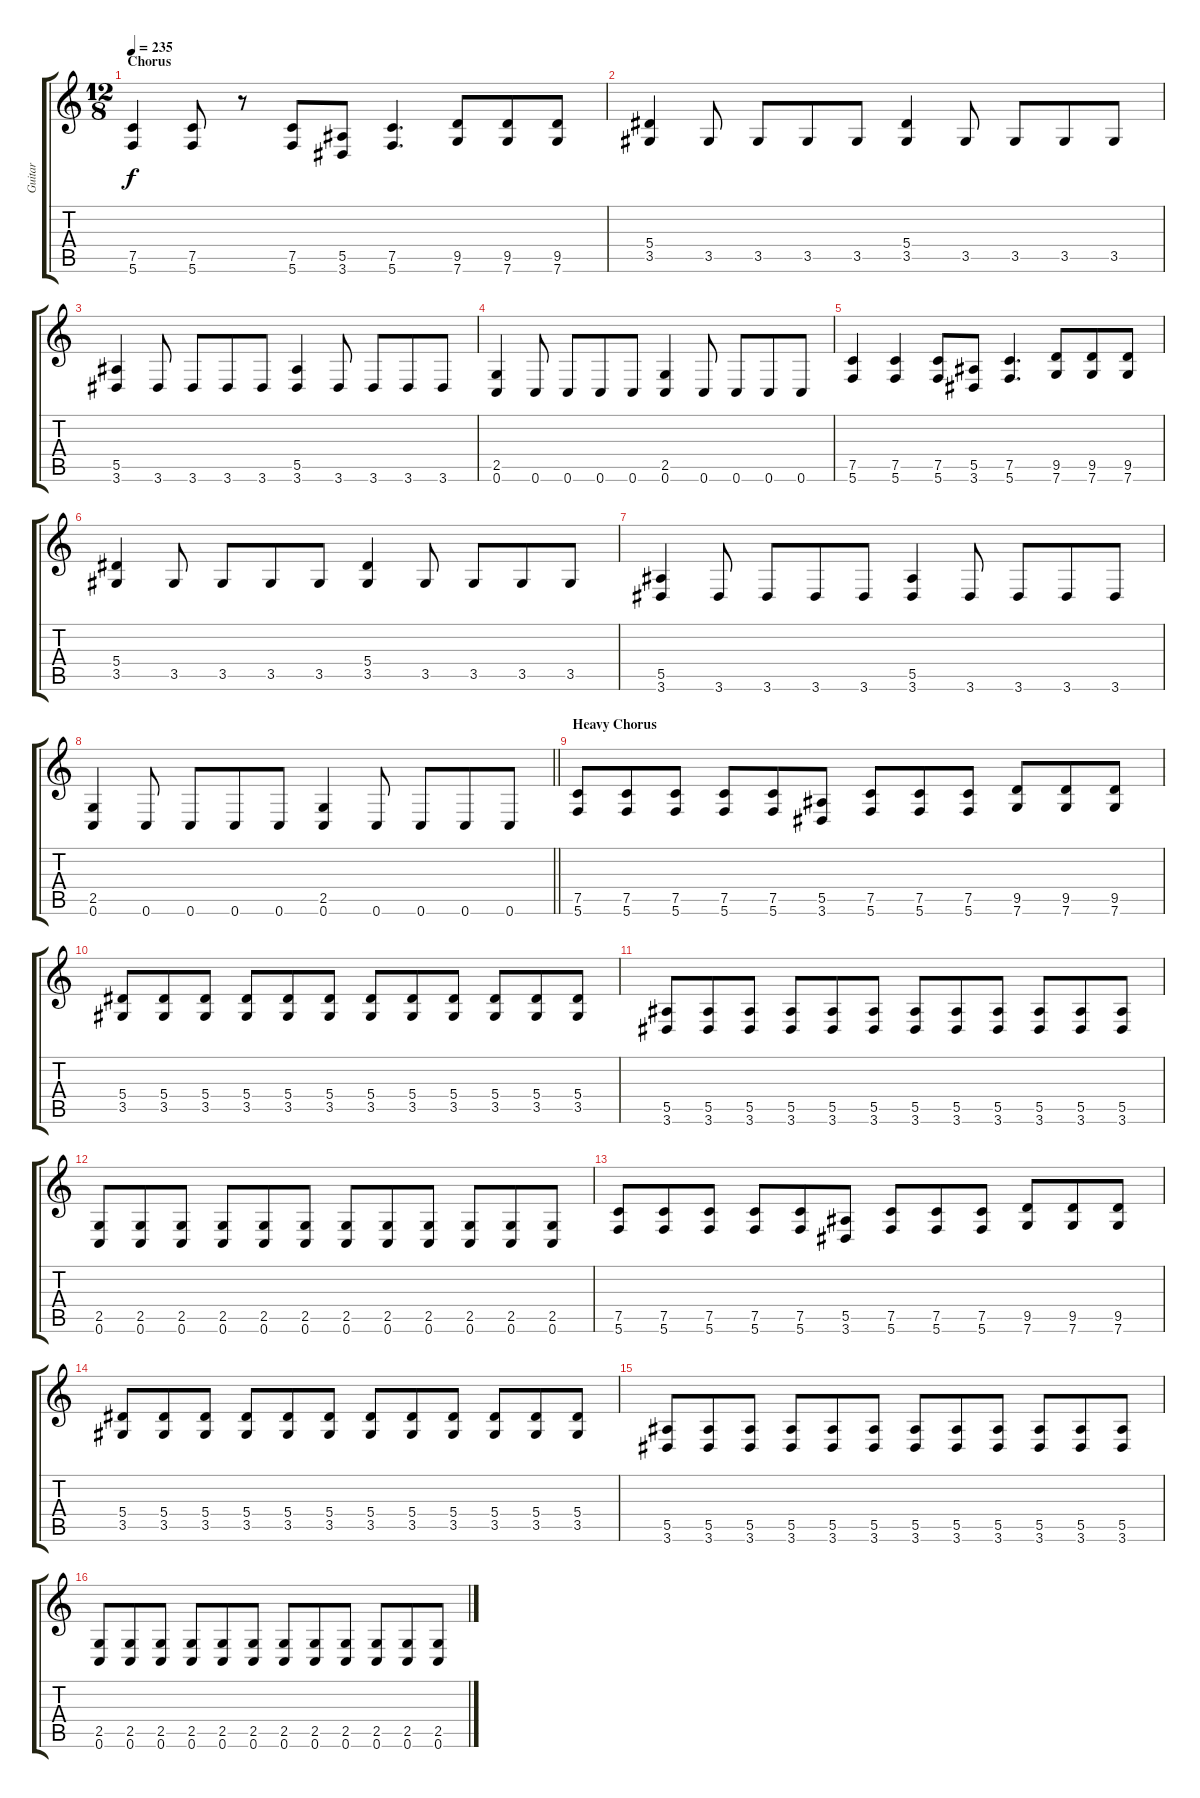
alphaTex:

\track ("Guitar" "Guitar") {instrument distortionguitar}
\staff {score tabs}
\tuning (C4 G3 Eb3 Bb2 F2 C2) {hide}
\ts (12 8)
\section ("" "Chorus")
\tempo 235
\clef g2
\ks c
(7.5 5.6).4{dy f} (7.5 5.6).8 r.8 (7.5 5.6).8 (5.5 3.6).8 (7.5 5.6).4{d} (9.5 7.6).8 (9.5 7.6).8 (9.5 7.6).8 |
(5.4 3.5).4 3.5.8 3.5.8 3.5.8 3.5.8 (5.4 3.5).4 3.5.8 3.5.8 3.5.8 3.5.8 |
(5.5 3.6).4 3.6.8 3.6.8 3.6.8 3.6.8 (5.5 3.6).4 3.6.8 3.6.8 3.6.8 3.6.8 |
(2.5 0.6).4 0.6.8 0.6.8 0.6.8 0.6.8 (2.5 0.6).4 0.6.8 0.6.8 0.6.8 0.6.8 |
(7.5 5.6).4 (7.5 5.6).4 (7.5 5.6).8 (5.5 3.6).8 (7.5 5.6).4{d} (9.5 7.6).8 (9.5 7.6).8 (9.5 7.6).8 |
(5.4 3.5).4 3.5.8 3.5.8 3.5.8 3.5.8 (5.4 3.5).4 3.5.8 3.5.8 3.5.8 3.5.8 |
(5.5 3.6).4 3.6.8 3.6.8 3.6.8 3.6.8 (5.5 3.6).4 3.6.8 3.6.8 3.6.8 3.6.8 |
\barLineRight lightlight
(2.5 0.6).4 0.6.8 0.6.8 0.6.8 0.6.8 (2.5 0.6).4 0.6.8 0.6.8 0.6.8 0.6.8 |
\section ("" "Heavy Chorus")
(7.5 5.6).8 (7.5 5.6).8 (7.5 5.6).8 (7.5 5.6).8 (7.5 5.6).8 (5.5 3.6).8 (7.5 5.6).8 (7.5 5.6).8 (7.5 5.6).8 (9.5 7.6).8 (9.5 7.6).8 (9.5 7.6).8 |
(5.4 3.5).8 (5.4 3.5).8 (5.4 3.5).8 (5.4 3.5).8 (5.4 3.5).8 (5.4 3.5).8 (5.4 3.5).8 (5.4 3.5).8 (5.4 3.5).8 (5.4 3.5).8 (5.4 3.5).8 (5.4 3.5).8 |
(5.5 3.6).8 (5.5 3.6).8 (5.5 3.6).8 (5.5 3.6).8 (5.5 3.6).8 (5.5 3.6).8 (5.5 3.6).8 (5.5 3.6).8 (5.5 3.6).8 (5.5 3.6).8 (5.5 3.6).8 (5.5 3.6).8 |
(2.5 0.6).8 (2.5 0.6).8 (2.5 0.6).8 (2.5 0.6).8 (2.5 0.6).8 (2.5 0.6).8 (2.5 0.6).8 (2.5 0.6).8 (2.5 0.6).8 (2.5 0.6).8 (2.5 0.6).8 (2.5 0.6).8 |
(7.5 5.6).8 (7.5 5.6).8 (7.5 5.6).8 (7.5 5.6).8 (7.5 5.6).8 (5.5 3.6).8 (7.5 5.6).8 (7.5 5.6).8 (7.5 5.6).8 (9.5 7.6).8 (9.5 7.6).8 (9.5 7.6).8 |
(5.4 3.5).8 (5.4 3.5).8 (5.4 3.5).8 (5.4 3.5).8 (5.4 3.5).8 (5.4 3.5).8 (5.4 3.5).8 (5.4 3.5).8 (5.4 3.5).8 (5.4 3.5).8 (5.4 3.5).8 (5.4 3.5).8 |
(5.5 3.6).8 (5.5 3.6).8 (5.5 3.6).8 (5.5 3.6).8 (5.5 3.6).8 (5.5 3.6).8 (5.5 3.6).8 (5.5 3.6).8 (5.5 3.6).8 (5.5 3.6).8 (5.5 3.6).8 (5.5 3.6).8 |
(2.5 0.6).8 (2.5 0.6).8 (2.5 0.6).8 (2.5 0.6).8 (2.5 0.6).8 (2.5 0.6).8 (2.5 0.6).8 (2.5 0.6).8 (2.5 0.6).8 (2.5 0.6).8 (2.5 0.6).8 (2.5 0.6).8
